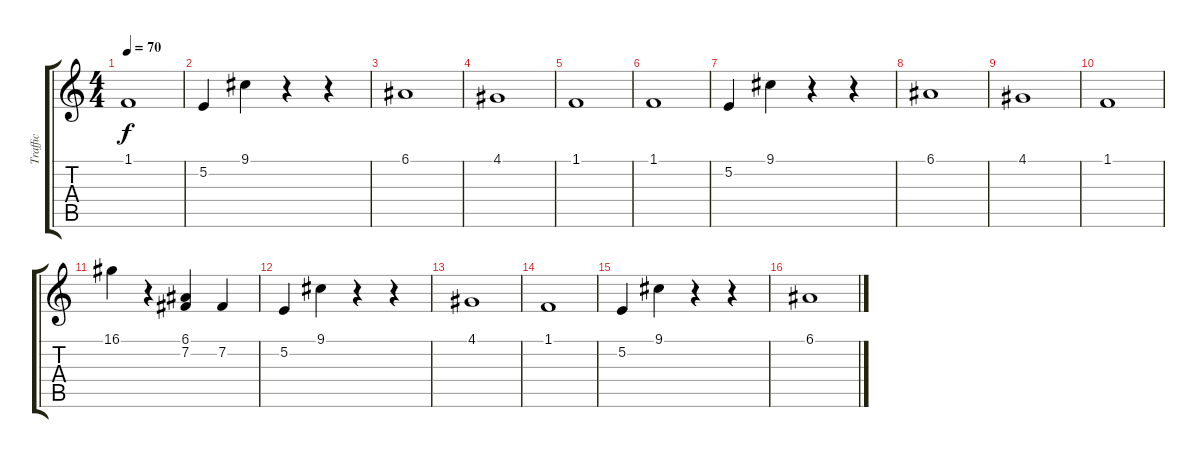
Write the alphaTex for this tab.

\track ("Traffic" "Traffic") {instrument seashore}
\staff {score tabs}
\tuning (E4 B3 G3 D3 A2 E2) {hide}
\ts (4 4)
\tempo 70
\clef g2
\ks c
1.1.1{dy f} |
5.2.4 9.1.4 r.4 r.4 |
6.1.1 |
4.1.1 |
1.1.1 |
1.1.1 |
5.2.4 9.1.4 r.4 r.4 |
6.1.1 |
4.1.1 |
1.1.1 |
16.1.4 r.4 (6.1 7.2).4 7.2.4 |
5.2.4 9.1.4 r.4 r.4 |
4.1.1 |
1.1.1 |
5.2.4 9.1.4 r.4 r.4 |
6.1.1
